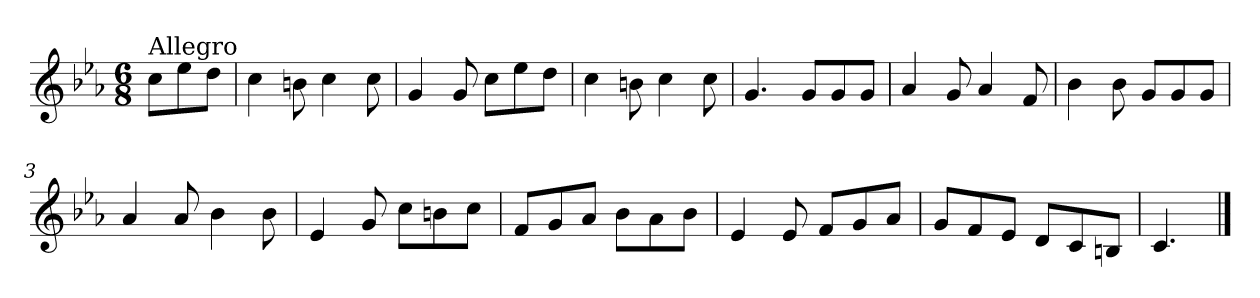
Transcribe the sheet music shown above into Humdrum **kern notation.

**kern
*part1
*staff1
*clefG2
*k[b-e-a-]
*c:
*M6/8
=
!LO:TX:a:t=Allegro
8cc\L
8ee-\
8dd\J
=1
4cc\
8bn\
4cc\
8cc\
=2
4g/
8g/
8cc\L
8ee-\
8dd\J
=3
4cc\
8bn\
4cc\
8cc\
=4
4.g/
8g/L
8g/
8g/J
!!LO:LB:g=z
=1X
4a-/
8g/
4a-/
8f/
=2X
4b-\
8b-\
8g/L
8g/
8g/J
=3X
4a-/
8a-/
4b-\
8b-\
=4X
4e-/
8g/
8cc\L
8bn\
8cc\J
=5
8f/L
8g/
8a-/J
8b-\L
8a-\
8b-\J
=6
4e-/
8e-/
8f/L
8g/
8a-/J
=7
8g/L
8f/
8e-/J
8d/L
8c/
8Bn/J
!!LO:LB:g=z
=8
4.c/
==
*-
